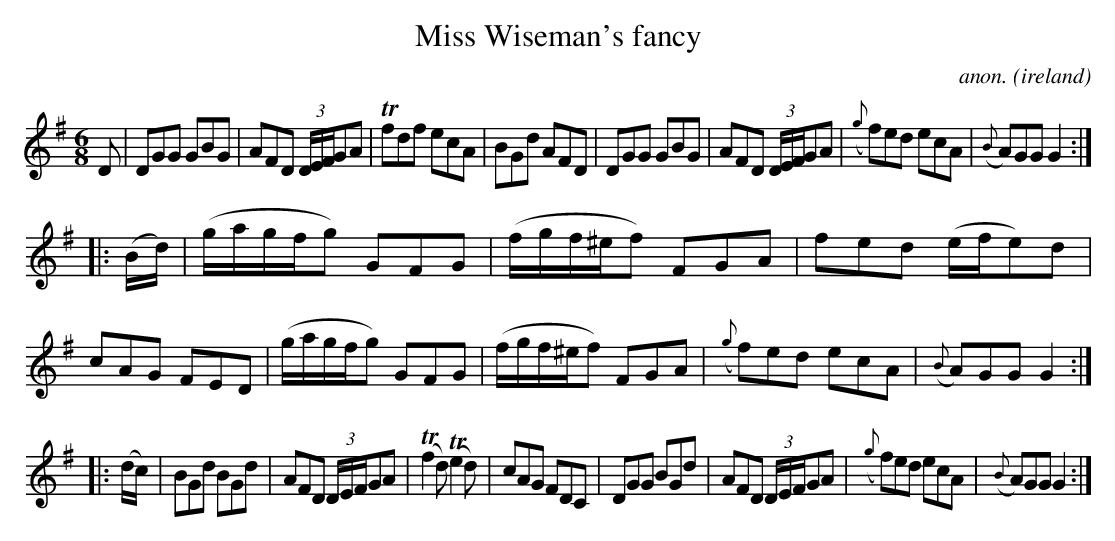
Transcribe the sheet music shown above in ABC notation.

X:1
T:Miss Wiseman's fancy
O:ireland
C:anon.
m:Tn = (3n/o/n/
m:Tn2 = (3n/o/n/ o/n/
M:6/8
L:1/8
K:G
D|DGG GBG|AFD (3D/E/F/GA|Tfdf ecA|BGd AFD|DGG GBG|AFD (3D/E/F/GA|({g}f)ed ecA|({B}A)GG G2:|
|:(B/d/)|(g/a/g/f/g) GFG|(f/g/f/^e/f) FGA|fed (e/f/e)d|cAG FED|(g/a/g/f/g) GFG|(f/g/f/^e/f) FGA|({g}f)ed ecA|({B}A)GG G2:|
|:(d/c/)|BGd BGd|AFD (3D/E/F/GA|(Tf2d) (Te2d)|cAG FDC|DGG BGd|AFD (3D/E/F/GA|({g}f)ed ecA|({B}A)GG G2:|
